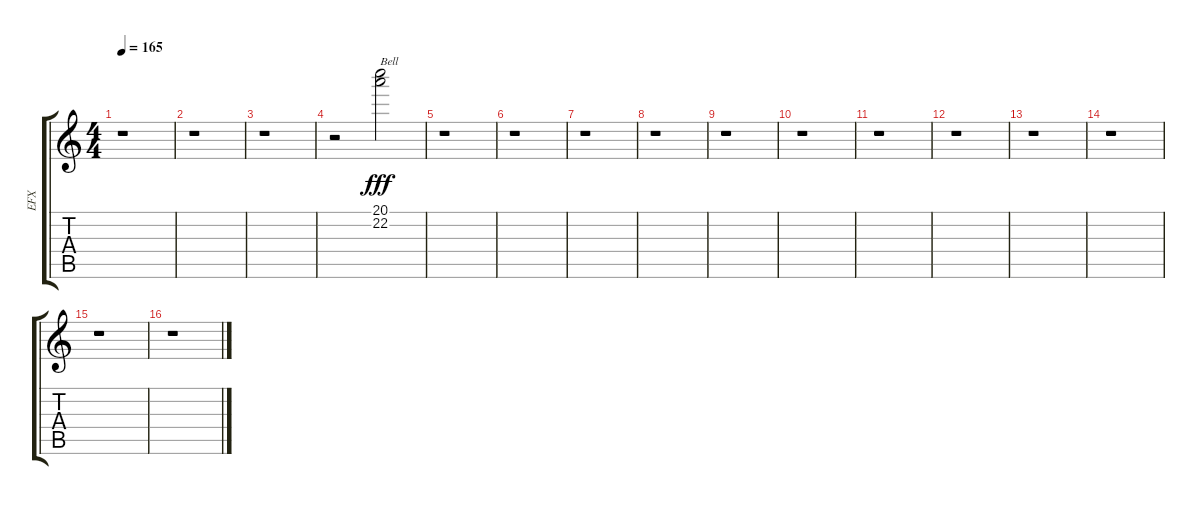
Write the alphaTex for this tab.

\track ("EFX" "EFX") {instrument electricguitarmuted}
\staff {score tabs}
\tuning (E4 B3 G3 D3 A2 E2) {hide}
\ts (4 4)
\tempo 165
\clef g2
\ks c
r.1{dy f} |
r.1 |
r.1 |
r.2 (20.1 22.2).2{txt "Bell" dy fff instrument glockenspiel} |
r.1 |
r.1 |
r.1 |
r.1 |
r.1 |
r.1 |
r.1 |
r.1 |
r.1 |
r.1 |
r.1 |
r.1
